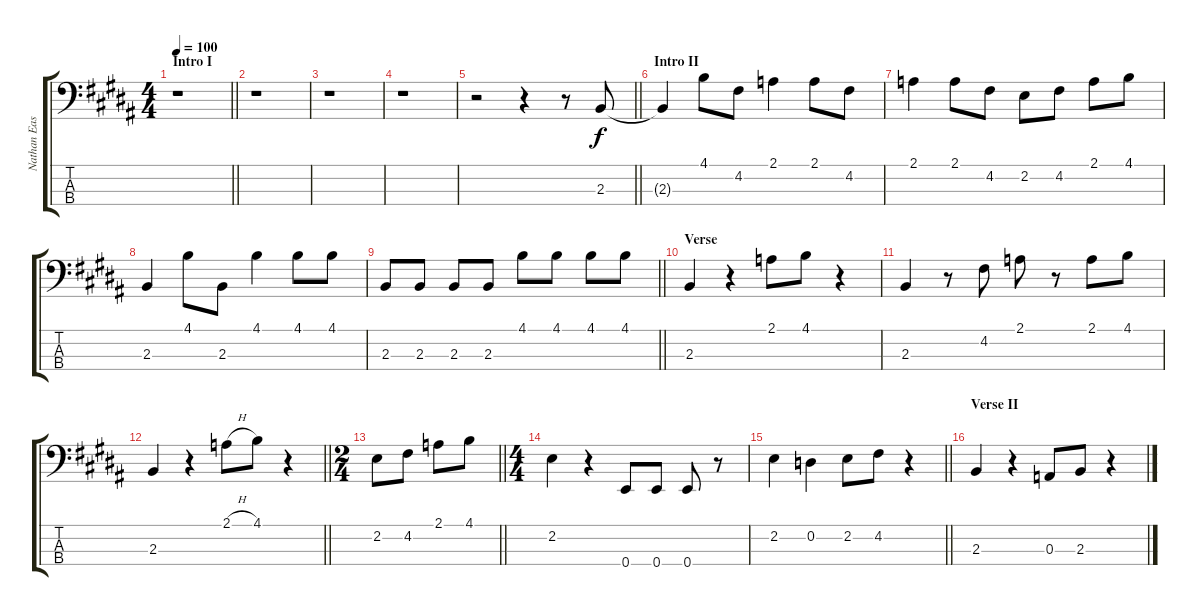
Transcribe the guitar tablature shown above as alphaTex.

\track ("Nathan East Bass" "Nathan Eas") {instrument electricbassfinger}
\staff {score tabs}
\tuning (G2 D2 A1 E1) {hide}
\ts (4 4)
\section ("" "Intro I")
\tempo 100
\clef f4
\barLineRight lightlight
\ks b
r.1{dy f instrument electricbassfinger} |
r.1 |
r.1 |
r.1 |
\barLineRight lightlight
r.2 r.4 r.8 2.3.8 |
\section ("" "Intro II")
2.3{t}.4 4.1.8 4.2.8 2.1.4 2.1.8 4.2.8 |
2.1.4 2.1.8 4.2.8 2.2.8 4.2.8 2.1.8 4.1.8 |
2.3.4 4.1.8 2.3.8 4.1.4 4.1.8 4.1.8 |
\barLineRight lightlight
2.3.8 2.3.8 2.3.8 2.3.8 4.1.8 4.1.8 4.1.8 4.1.8 |
\section ("" "Verse")
2.3.4 r.4 2.1.8 4.1.8 r.4 |
2.3.4 r.8 4.2.8 2.1.8 r.8 2.1.8 4.1.8 |
\barLineRight lightlight
2.3.4 r.4 2.1{h}.8 4.1.8 r.4 |
\ts (2 4)
\barLineRight lightlight
2.2.8 4.2.8 2.1.8 4.1.8 |
\ts (4 4)
2.2.4 r.4 0.4.8 0.4.8 0.4.8 r.8 |
\barLineRight lightlight
2.2.4 0.2.4 2.2.8 4.2.8 r.4 |
\section ("" "Verse II")
2.3.4 r.4 0.3.8 2.3.8 r.4
